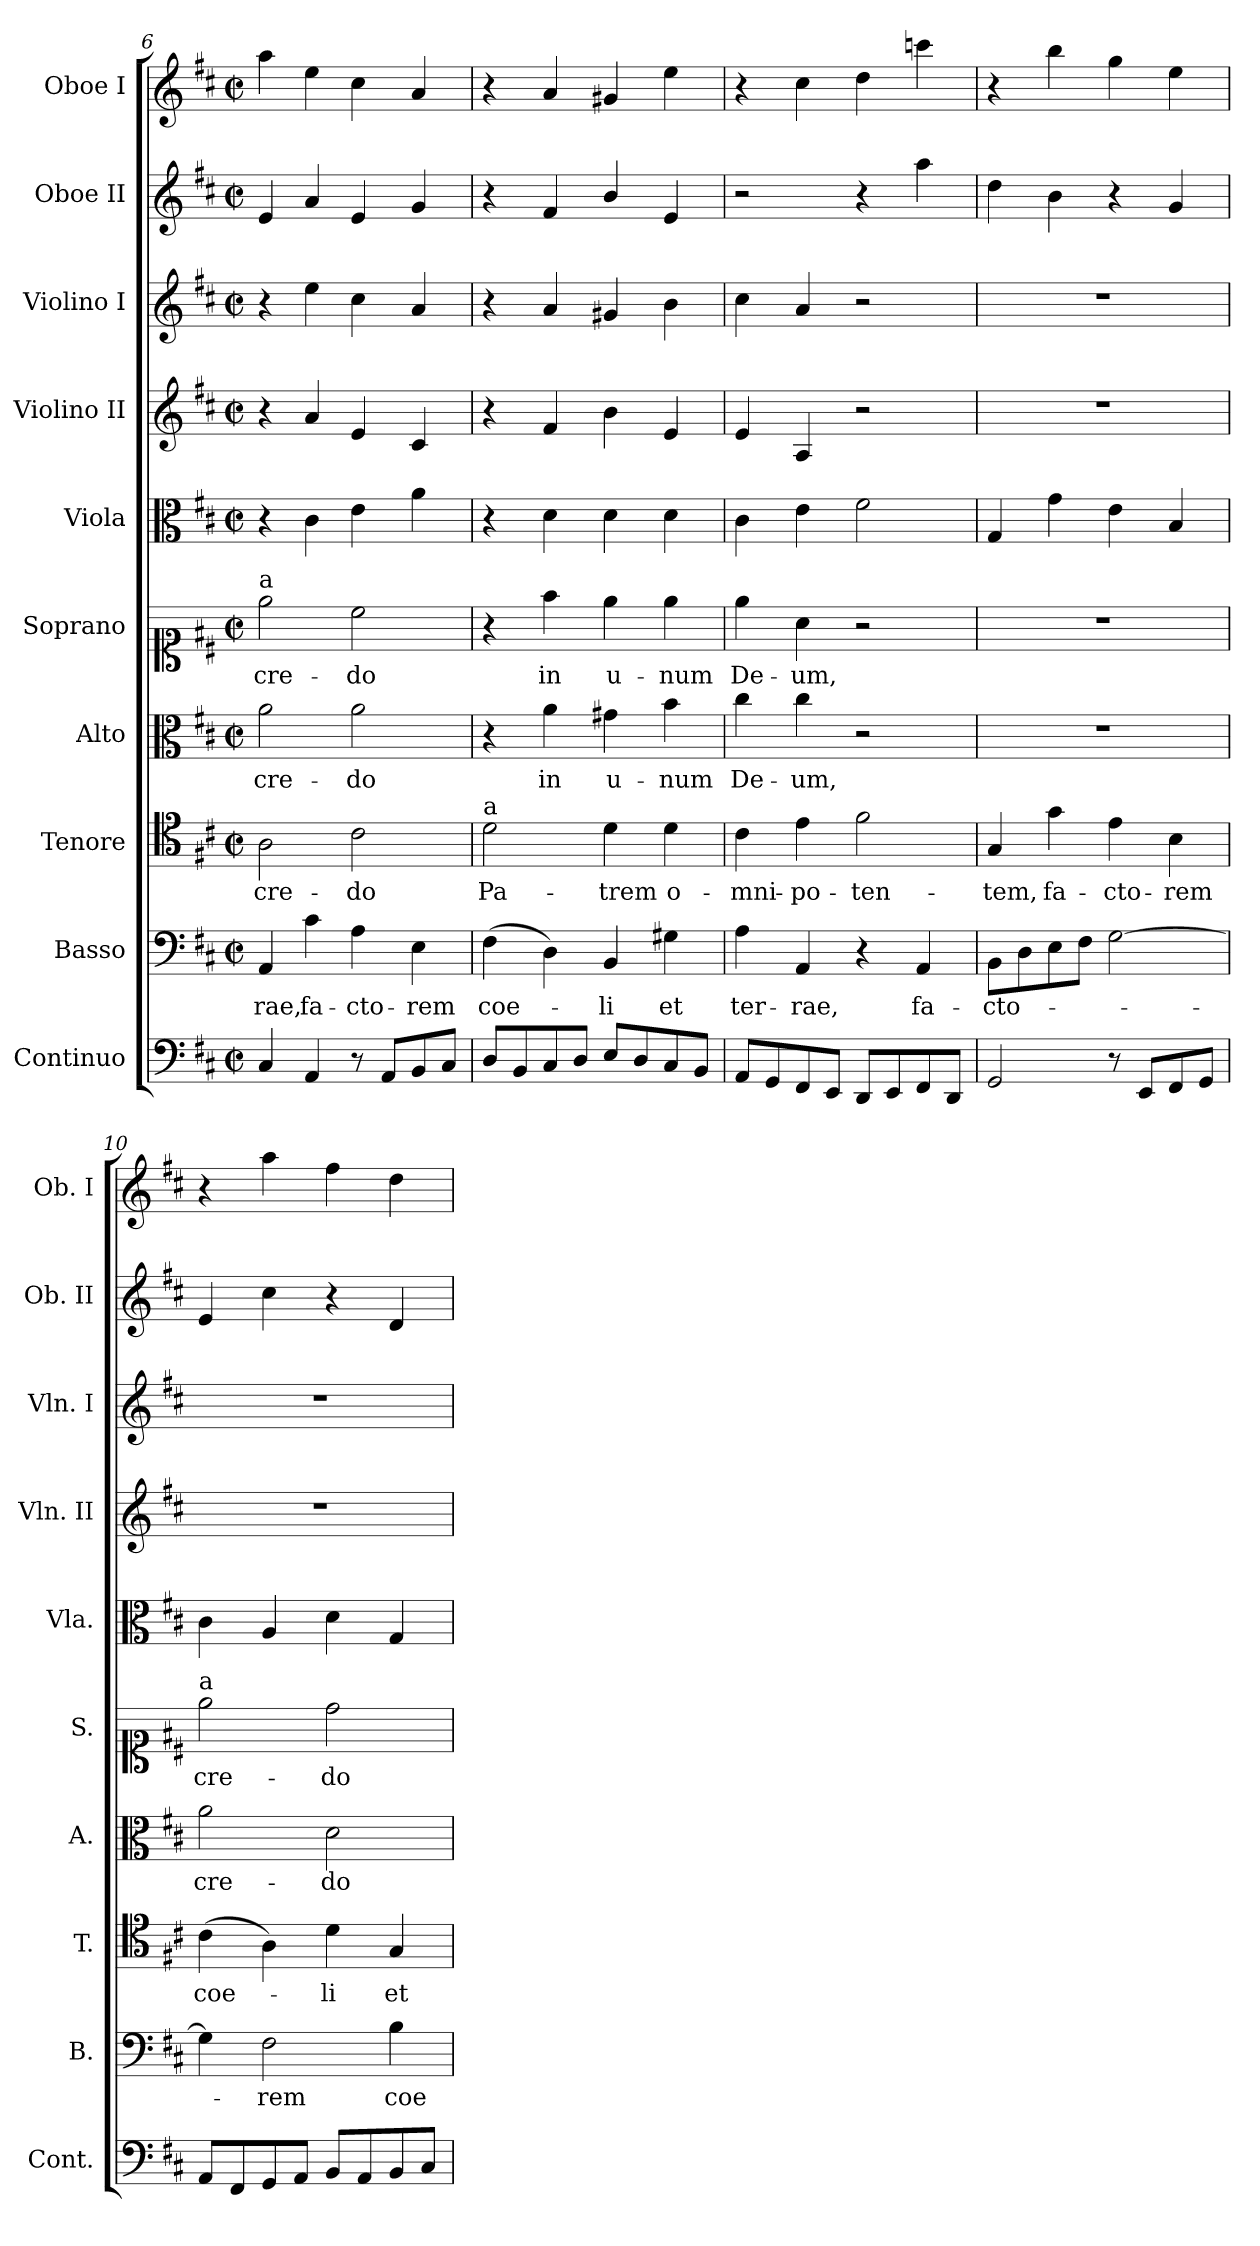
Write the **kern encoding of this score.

**kern	**kern	**text	**kern	**text	**kern	**text	**kern	**text	**kern	**kern	**kern	**kern	**kern
*part10	*part9	*part9	*part8	*part8	*part7	*part7	*part6	*part6	*part5	*part4	*part3	*part2	*part1
*staff10	*staff9	*staff9	*staff8	*staff8	*staff7	*staff7	*staff6	*staff6	*staff5	*staff4	*staff3	*staff2	*staff1
*I"Continuo	*I"Basso	*	*I"Tenore	*	*I"Alto	*	*I"Soprano	*	*I"Viola	*I"Violino II	*I"Violino I	*I"Oboe II	*I"Oboe I
*I'Cont.	*I'B.	*	*I'T.	*	*I'A.	*	*I'S.	*	*I'Vla.	*I'Vln. II	*I'Vln. I	*I'Ob. II	*I'Ob. I
*clefF4	*clefF4	*	*clefC4	*	*clefC3	*	*clefC1	*	*clefC3	*clefG2	*clefG2	*clefG2	*clefG2
*k[f#c#]	*k[f#c#]	*	*k[f#c#]	*	*k[f#c#]	*	*k[f#c#]	*	*k[f#c#]	*k[f#c#]	*k[f#c#]	*k[f#c#]	*k[f#c#]
*M2/2	*M2/2	*	*M2/2	*	*M2/2	*	*M2/2	*	*M2/2	*M2/2	*M2/2	*M2/2	*M2/2
*met(c|)	*met(c|)	*	*met(c|)	*	*met(c|)	*	*met(c|)	*	*met(c|)	*met(c|)	*met(c|)	*met(c|)	*met(c|)
=6	=6	=6	=6	=6	=6	=6	=6	=6	=6	=6	=6	=6	=6
!	!	!	!	!	!	!	!LO:TX:a:t=a	!	!	!	!	!	!
4C#/	4AA/	-rae,	2A\	cre-	2a\	cre-	2ee\	cre-	4r	4r	4r	4e/	4aa\
4AA/	4c#\	fa-	.	.	.	.	.	.	4c#\	4a/	4ee\	4a/	4ee\
8r	4A\	-cto-	2c#\	-do	2a\	-do	2cc#\	-do	4e\	4e/	4cc#\	4e/	4cc#\
8AA/L	.	.	.	.	.	.	.	.	.	.	.	.	.
8BB/	4E\	-rem	.	.	.	.	.	.	4a\	4c#/	4a/	4g/	4a/
8C#/J	.	.	.	.	.	.	.	.	.	.	.	.	.
=7	=7	=7	=7	=7	=7	=7	=7	=7	=7	=7	=7	=7	=7
!	!	!	!LO:TX:a:t=a	!	!	!	!	!	!	!	!	!	!
8D/L	(4F#\	coe-	2d\	Pa-	4r	.	4r	.	4r	4r	4r	4r	4r
8BB/	.	.	.	.	.	.	.	.	.	.	.	.	.
8C#/	4D\)	.	.	.	4a\	in	4ff#\	in	4d\	4f#/	4a/	4f#/	4a/
8D/J	.	.	.	.	.	.	.	.	.	.	.	.	.
8E/L	4BB/	-li	4d\	-trem	4g#X\	u-	4ee\	u-	4d\	4b\	4g#X/	4b/	4g#X/
8D/	.	.	.	.	.	.	.	.	.	.	.	.	.
8C#/	4G#X\	et	4d\	o-	4b\	-num	4ee\	-num	4d\	4e/	4b\	4e/	4ee\
8BB/J	.	.	.	.	.	.	.	.	.	.	.	.	.
=8	=8	=8	=8	=8	=8	=8	=8	=8	=8	=8	=8	=8	=8
8AA/L	4A\	ter-	4c#\	-mni-	4cc#\	De-	4ee\	De-	4c#\	4e/	4cc#\	2r	4r
8GG/	.	.	.	.	.	.	.	.	.	.	.	.	.
8FF#/	4AA/	-rae,	4e\	-po-	4cc#\	-um,	4a\	-um,	4e\	4A/	4a/	.	4cc#\
8EE/J	.	.	.	.	.	.	.	.	.	.	.	.	.
8DD/L	4r	.	2f#\	-ten-	2r	.	2r	.	2f#\	2r	2r	4r	4dd\
8EE/	.	.	.	.	.	.	.	.	.	.	.	.	.
8FF#/	4AA/	fa-	.	.	.	.	.	.	.	.	.	4aa\	4cccn\
8DD/J	.	.	.	.	.	.	.	.	.	.	.	.	.
=9	=9	=9	=9	=9	=9	=9	=9	=9	=9	=9	=9	=9	=9
2GG/	8BB\L	-cto-	4G/	-tem,	1r	.	1r	.	4G/	1r	1r	4dd\	4r
.	8D\	.	.	.	.	.	.	.	.	.	.	.	.
.	8E\	.	4g\	fa-	.	.	.	.	4g\	.	.	4b\	4bb\
.	8F#\J	.	.	.	.	.	.	.	.	.	.	.	.
8r	[2G\	.	4e\	-cto-	.	.	.	.	4e\	.	.	4r	4gg\
8EE/L	.	.	.	.	.	.	.	.	.	.	.	.	.
8FF#/	.	.	4B\	-rem	.	.	.	.	4B/	.	.	4g/	4ee\
8GG/J	.	.	.	.	.	.	.	.	.	.	.	.	.
=10	=10	=10	=10	=10	=10	=10	=10	=10	=10	=10	=10	=10	=10
!	!	!	!	!	!	!	!LO:TX:a:t=a	!	!	!	!	!	!
8AA/L	4G\]	.	(4c#\	coe-	2a\	cre-	2ee\	cre-	4c#\	1r	1r	4e/	4r
8FF#/	.	.	.	.	.	.	.	.	.	.	.	.	.
8GG/	2F#\	-rem	4A\)	.	.	.	.	.	4A/	.	.	4cc#\	4aa\
8AA/J	.	.	.	.	.	.	.	.	.	.	.	.	.
8BB/L	.	.	4d\	-li	2d\	-do	2dd\	-do	4d\	.	.	4r	4ff#\
8AA/	.	.	.	.	.	.	.	.	.	.	.	.	.
8BB/	4B\	coe-	4G/	et	.	.	.	.	4G/	.	.	4d/	4dd\
8C#/J	.	.	.	.	.	.	.	.	.	.	.	.	.
=	=	=	=	=	=	=	=	=	=	=	=	=	=
*-	*-	*-	*-	*-	*-	*-	*-	*-	*-	*-	*-	*-	*-
